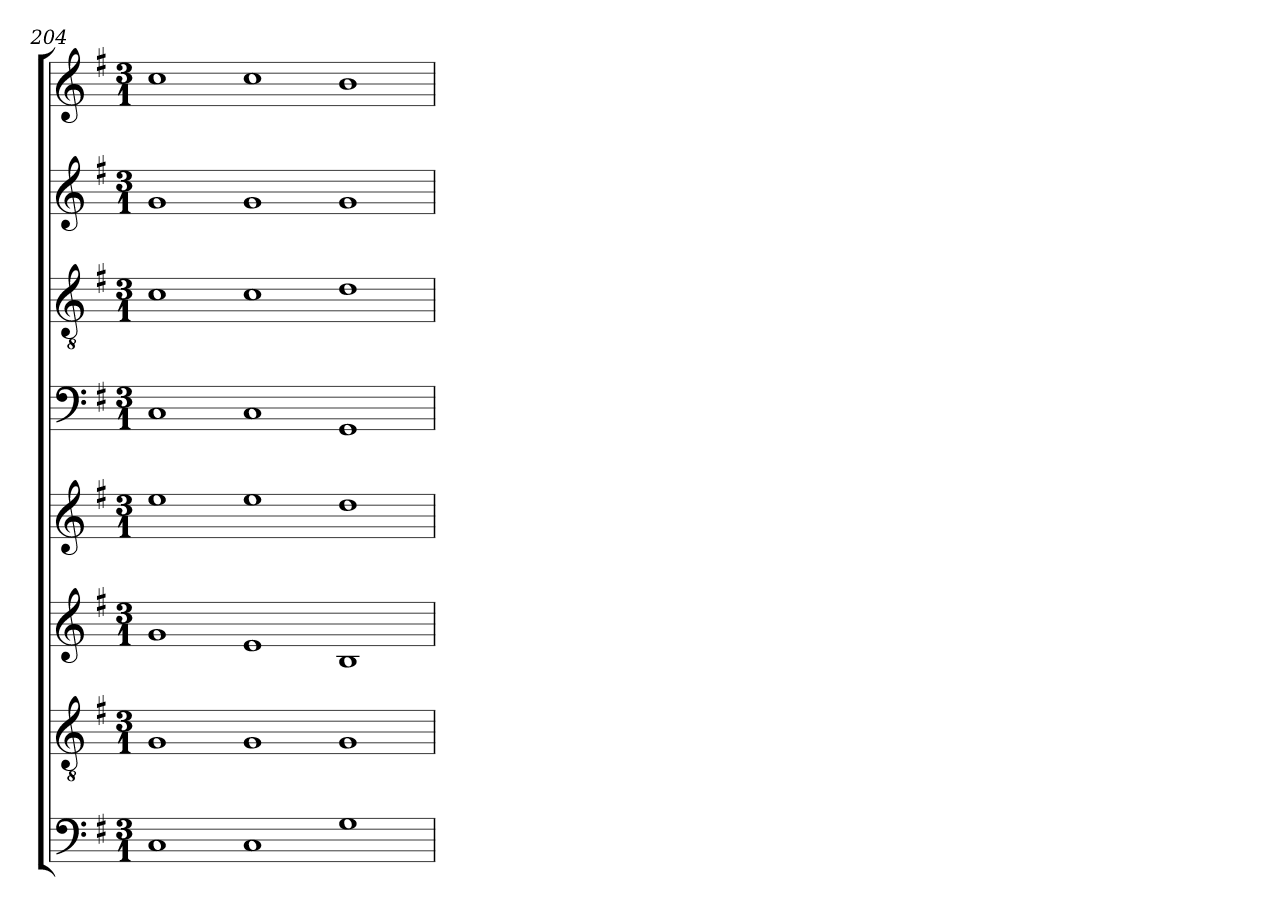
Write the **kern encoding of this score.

**kern	**kern	**kern	**kern	**kern	**kern	**kern	**kern
*part8	*part7	*part6	*part5	*part4	*part3	*part2	*part1
*staff8	*staff7	*staff6	*staff5	*staff4	*staff3	*staff2	*staff1
*clefF4	*clefGv2	*clefG2	*clefG2	*clefF4	*clefGv2	*clefG2	*clefG2
*k[f#]	*k[f#]	*k[f#]	*k[f#]	*k[f#]	*k[f#]	*k[f#]	*k[f#]
*G:	*G:	*G:	*G:	*G:	*G:	*G:	*G:
*M3/1	*M3/1	*M3/1	*M3/1	*M3/1	*M3/1	*M3/1	*M3/1
=204	=204	=204	=204	=204	=204	=204	=204
1C	1G	1g	1ee	1C	1c	1g	1cc
1C	1G	1e	1ee	1C	1c	1g	1cc
1G	1G	1B	1dd	1GG	1d	1g	1b
=	=	=	=	=	=	=	=
*-	*-	*-	*-	*-	*-	*-	*-
